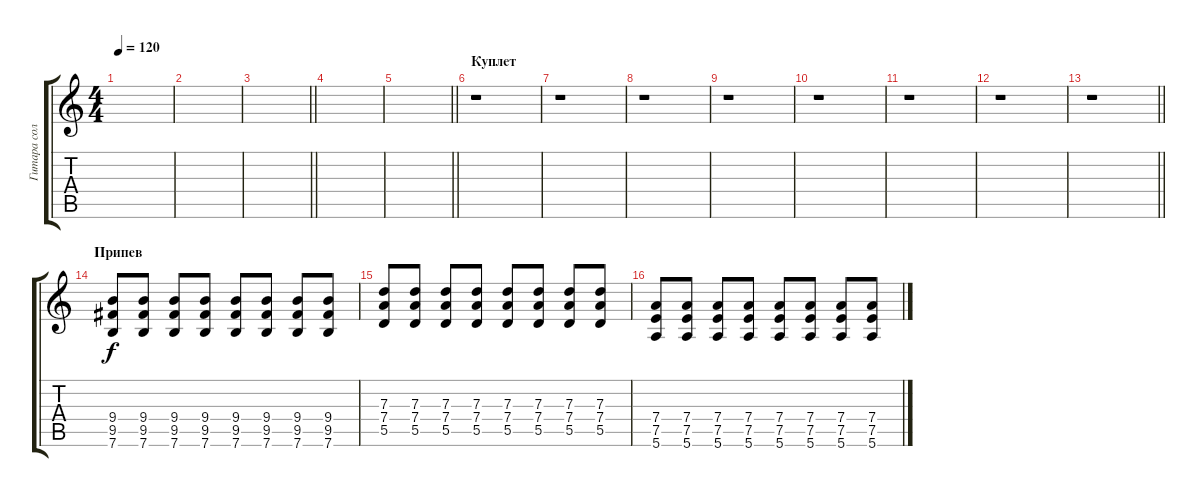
\track ("Гитара соло" "Гитара сол") {instrument acousticguitarsteel}
\staff {score tabs}
\tuning (E4 B3 G3 D3 A2 E2) {hide}
\ts (4 4)
\tempo 120
\clef g2
\ks c
|
|
\barLineRight lightlight
|
|
\barLineRight lightlight
|
\section ("" "Куплет")
r.1 |
r.1 |
r.1 |
r.1 |
r.1 |
r.1 |
r.1 |
\barLineRight lightlight
r.1 |
\section ("" "Припев")
(9.4 9.5 7.6).8 (9.4 9.5 7.6).8 (9.4 9.5 7.6).8 (9.4 9.5 7.6).8 (9.4 9.5 7.6).8 (9.4 9.5 7.6).8 (9.4 9.5 7.6).8 (9.4 9.5 7.6).8 |
(7.3 7.4 5.5).8 (7.3 7.4 5.5).8 (7.3 7.4 5.5).8 (7.3 7.4 5.5).8 (7.3 7.4 5.5).8 (7.3 7.4 5.5).8 (7.3 7.4 5.5).8 (7.3 7.4 5.5).8 |
(7.4 7.5 5.6).8 (7.4 7.5 5.6).8 (7.4 7.5 5.6).8 (7.4 7.5 5.6).8 (7.4 7.5 5.6).8 (7.4 7.5 5.6).8 (7.4 7.5 5.6).8 (7.4 7.5 5.6).8
